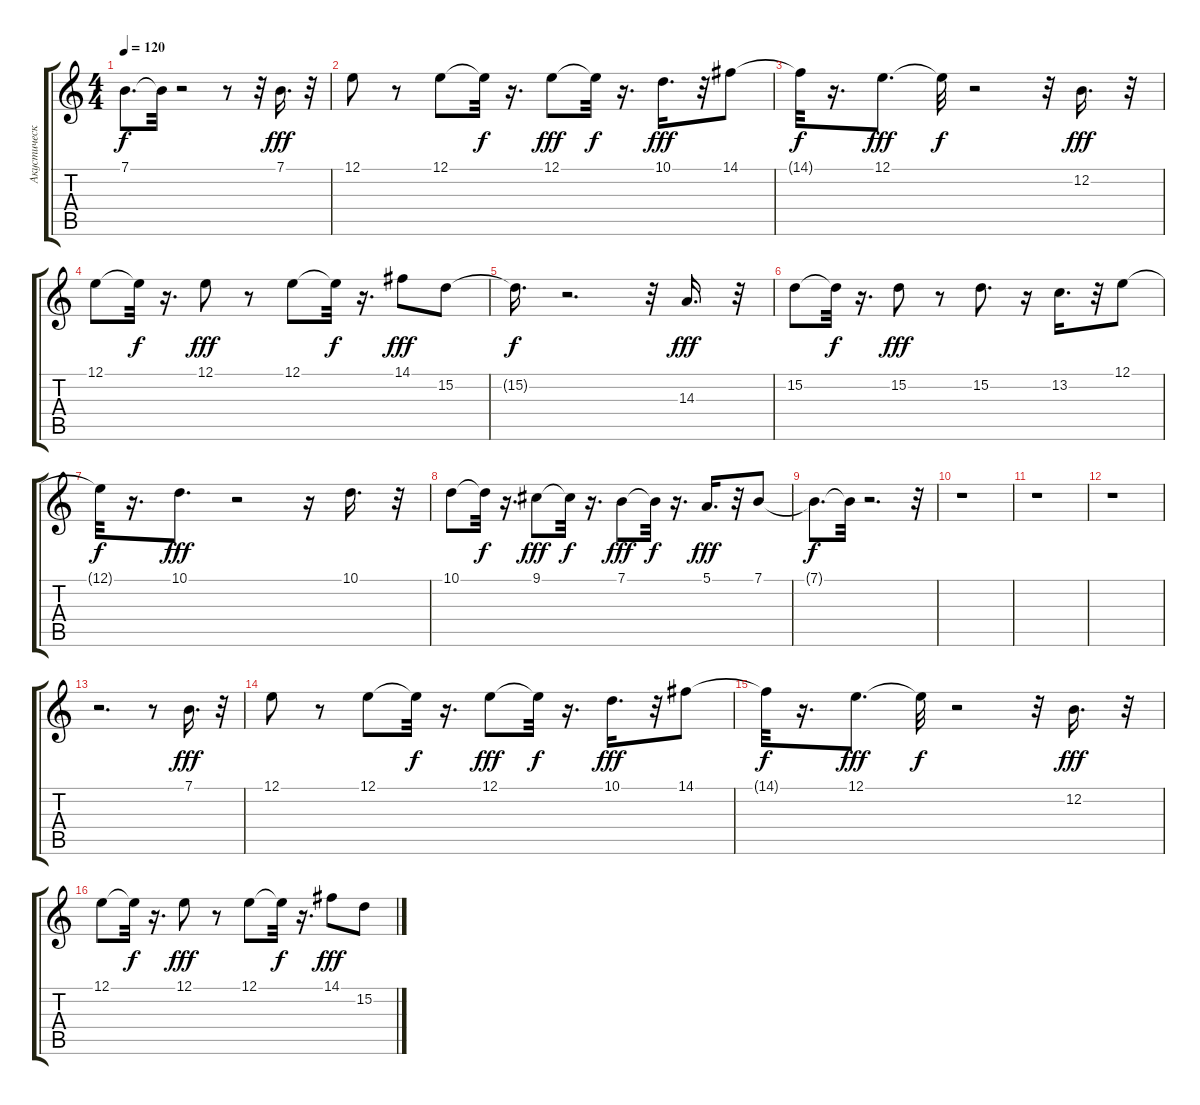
\track ("Акустический Гранд Роял" "Акустическ") {instrument acousticgrandpiano}
\staff {score tabs}
\tuning (E4 B3 G3 D3 A2 E2) {hide}
\ts (4 4)
\tempo 120
\clef g2
\ks c
7.1{t}.8{d dy f} 7.1{t}.32 r.2 r.8 r.32 7.1.16{d dy fff} r.32 |
12.1.8 r.8 12.1.8 12.1{t}.32{dy f} r.16{d} 12.1.8{dy fff} 12.1{t}.32{dy f} r.16{d} 10.1.16{d dy fff} r.32 14.1.8 |
14.1{t}.32{dy f} r.16{d} 12.1.8{d dy fff} 12.1{t}.32{dy f} r.2 r.32 12.2.16{d dy fff} r.32 |
12.1.8 12.1{t}.32{dy f} r.16{d} 12.1.8{dy fff} r.8 12.1.8 12.1{t}.32{dy f} r.16{d} 14.1.8{dy fff} 15.2.8 |
15.2{t}.16{d dy f} r.2{d} r.32 14.3.16{d dy fff} r.32 |
15.2.8 15.2{t}.32{dy f} r.16{d} 15.2.8{dy fff} r.8 15.2.8{d} r.16 13.2.16{d} r.32 12.1.8 |
12.1{t}.32{dy f} r.16{d} 10.1.8{d dy fff} r.2 r.16 10.1.16{d} r.32 |
10.1.8 10.1{t}.32{dy f} r.16{d} 9.1.8{dy fff} 9.1{t}.32{dy f} r.16{d} 7.1.8{dy fff} 7.1{t}.32{dy f} r.16{d} 5.1.16{d dy fff} r.32 7.1.8 |
7.1{t}.8{d dy f} 7.1{t}.32 r.2{d} r.32 |
r.1 |
r.1 |
r.1 |
r.2{d} r.8 7.1.16{d dy fff} r.32 |
12.1.8 r.8 12.1.8 12.1{t}.32{dy f} r.16{d} 12.1.8{dy fff} 12.1{t}.32{dy f} r.16{d} 10.1.16{d dy fff} r.32 14.1.8 |
14.1{t}.32{dy f} r.16{d} 12.1.8{d dy fff} 12.1{t}.32{dy f} r.2 r.32 12.2.16{d dy fff} r.32 |
12.1.8 12.1{t}.32{dy f} r.16{d} 12.1.8{dy fff} r.8 12.1.8 12.1{t}.32{dy f} r.16{d} 14.1.8{dy fff} 15.2.8
